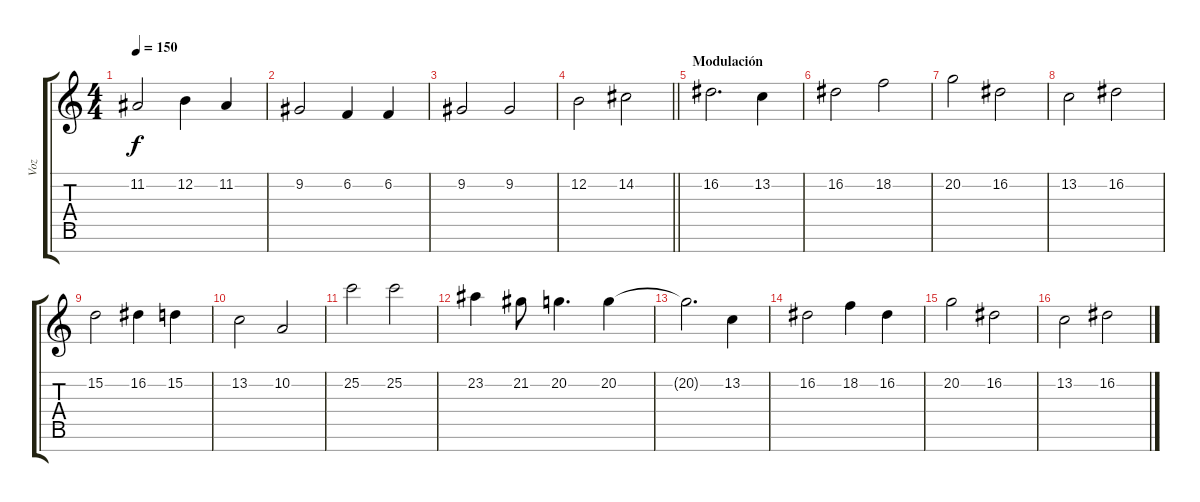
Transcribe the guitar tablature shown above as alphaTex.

\track ("Voz" "Voz") {instrument lead1square}
\staff {score tabs}
\tuning (E4 B3 G3 D3 A2 E2 B1) {hide}
\ts (4 4)
\tempo 150
\clef g2
\ks c
11.2.2{dy f} 12.2.4 11.2.4 |
9.2.2 6.2.4 6.2.4 |
9.2.2 9.2.2 |
\barLineRight lightlight
12.2.2 14.2.2 |
\section ("" "Modulación")
16.2.2{d} 13.2.4 |
16.2.2 18.2.2 |
20.2.2 16.2.2 |
13.2.2 16.2.2 |
15.2.2 16.2.4 15.2.4 |
13.2.2 10.2.2 |
25.2.2 25.2.2 |
23.2.4 21.2.8 20.2.4{d} 20.2.4 |
20.2{t}.2{d} 13.2.4 |
16.2.2 18.2.4 16.2.4 |
20.2.2 16.2.2 |
13.2.2 16.2.2
